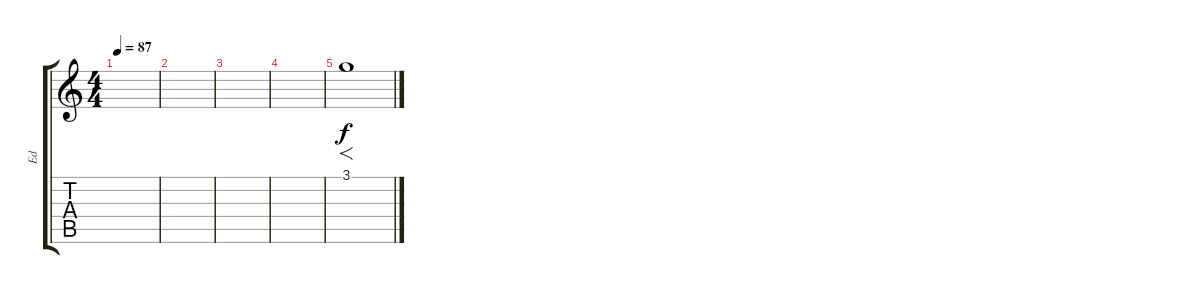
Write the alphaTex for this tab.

\track ("Ed" "Ed") {instrument distortionguitar}
\staff {score tabs}
\tuning (E4 B3 G3 D3 A2 E2) {hide}
\ts (4 4)
\tempo 87
\clef g2
\ks c
|
|
|
|
3.1.1{f}
